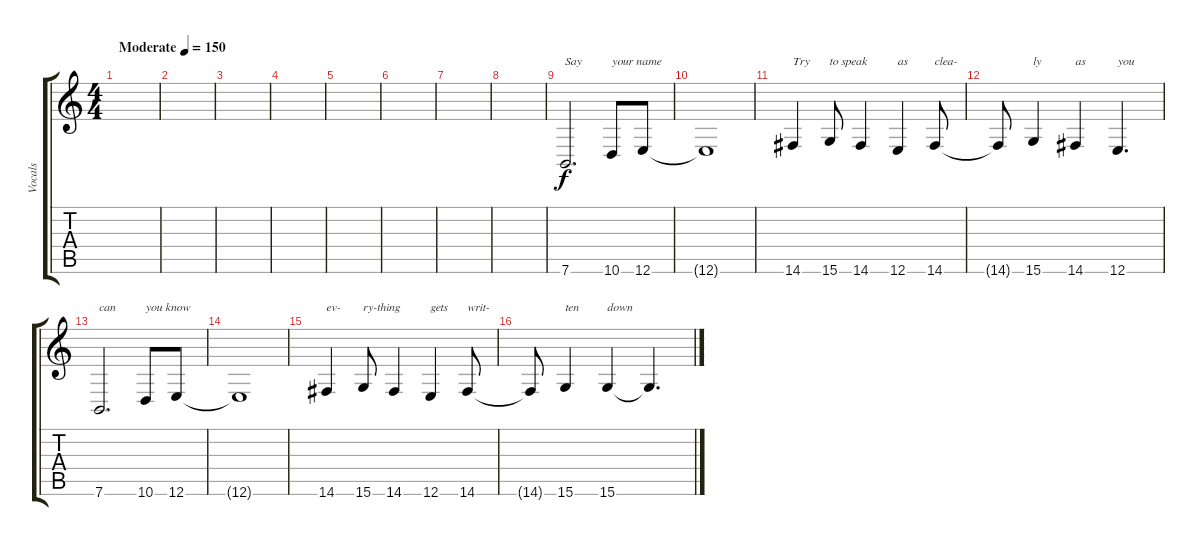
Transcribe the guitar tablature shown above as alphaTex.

\track ("Vocals" "Vocals") {instrument tenorsax}
\staff {score tabs}
\tuning (E4 B3 G3 D3 A2 E2) {hide}
\ts (4 4)
\tempo (150 "Moderate")
\clef g2
\ks c
|
|
|
|
|
|
|
|
7.6.2{d txt "Say"} 10.6.8{txt "your name"} 12.6.8 |
12.6{t}.1 |
14.6.4{txt "Try"} 15.6.8{txt "to speak"} 14.6.4 12.6.4{txt "as"} 14.6.8{txt "clea-"} |
14.6{t}.8 15.6.4{txt "ly"} 14.6.4{txt "as"} 12.6.4{d txt "you"} |
7.6.2{d txt "can"} 10.6.8{txt "you know"} 12.6.8 |
12.6{t}.1 |
14.6.4{txt "ev-"} 15.6.8{txt "ry-thing"} 14.6.4 12.6.4{txt "gets"} 14.6.8{txt "writ-"} |
14.6{t}.8 15.6.4{txt "ten"} 15.6.4{txt "down"} 15.6{t}.4{d}
